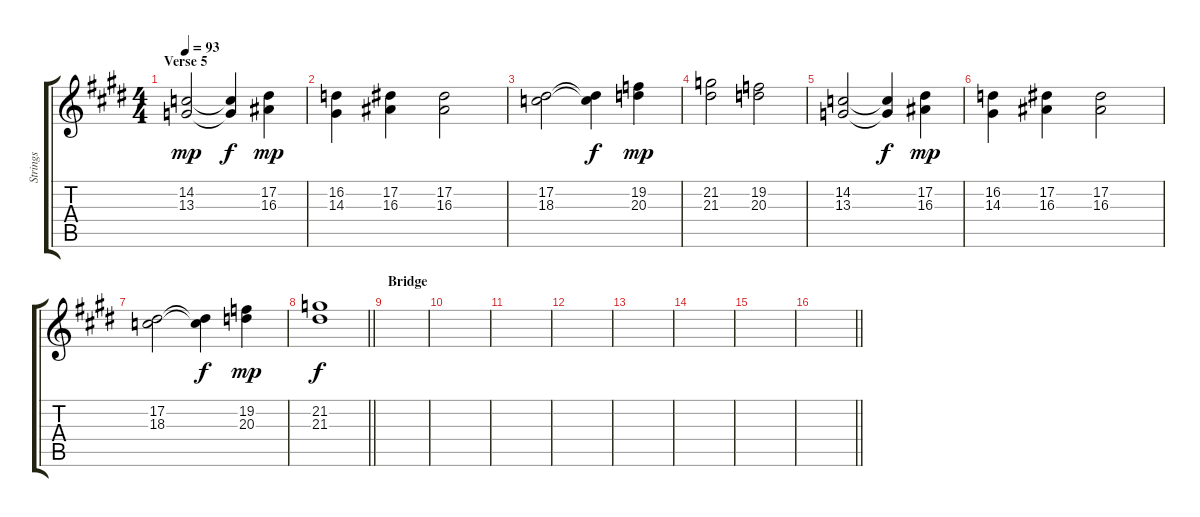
\track ("Strings" "Strings") {instrument stringensemble1}
\staff {score tabs}
\tuning (Eb4 Bb3 Gb3 Db3 Ab2 Eb2) {hide}
\ts (4 4)
\section ("" "Verse 5")
\tempo 93
\clef g2
\ks c#minor
(14.2 13.3).2{dy mp} (14.2{t} 13.3{t}).4{dy f} (17.2 16.3).4{dy mp} |
(16.2 14.3).4 (17.2 16.3).4 (17.2 16.3).2 |
(17.2 18.3).2 (17.2{t} 18.3{t}).4{dy f} (19.2 20.3).4{dy mp} |
(21.2 21.3).2 (19.2 20.3).2 |
(14.2 13.3).2 (14.2{t} 13.3{t}).4{dy f} (17.2 16.3).4{dy mp} |
(16.2 14.3).4 (17.2 16.3).4 (17.2 16.3).2 |
(17.2 18.3).2 (17.2{t} 18.3{t}).4{dy f} (19.2 20.3).4{dy mp} |
\barLineRight lightlight
(21.2 21.3).1{dy f} |
\section ("" "Bridge")
|
|
|
|
|
|
|
\barLineRight lightlight
